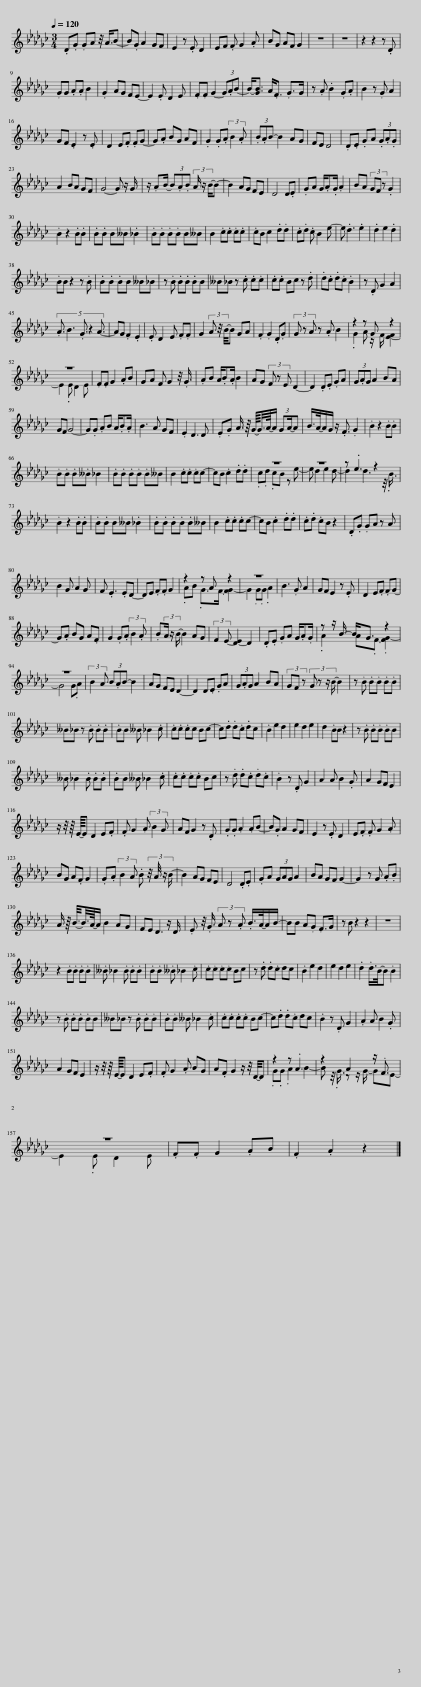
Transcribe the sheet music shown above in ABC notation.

X:1
%%score ( 1 2 )
L:1/8
Q:1/4=120
M:3/4
I:linebreak $
K:Gb
V:1 treble
V:2 treble
V:1
 .D.G .GA z/4 A3/4B- | B.G A2 GF | E2 z .E D2 | EF .F G2 .A | BG AF G2 | %5
 z6 | z6 | z2 z2 z .D |$ .GG .A.A B2 | .G2 AG FE- | %10
 E2 .E D2 E | .F.F G2- (3G.AB- | B-<[GB] A<.F .G>G | z .A .B2 .G.A | B2 z .G A2 |$ %15
 GF .E2 z .E | D2 E.F .FG- | G.A BG AF | .G2 .G.A (3:2:2B2 .A | (3.B.AB- B2 AG | %20
 FE D4 | .D.E .GA (3.G.A.G |$ A2 BA GF | G4- G z/ G/ | z/ .AB/- (3B.A.B (3A/ z/ B/-B- | %25
 B2 AG FE | D4 D.E | .GA G/.A.G/ .A2 | BA (3GF z .G2 |$ .B2 z2 .B.B | %30
 .B.B B__B ._B2 | .B.B .B.B B__B | B2 .c.c .c.c | .cB c2 .d.d | .c.d .c B2 e- | %35
 e .d3 .e2 | .d2 e2 .d2 |$ .BB z2 z .B | .B.B .BB __B_B | z .B .B.B .BB | %40
 __B_B z .c .c.c | .c.c Bc z .d | .d.c .d.c .B2 | z .D G2 A2 |$ (5:4:4.A3/2 B3 .G3/2 A3/2- | %45
 AG .F2 .E2 | .E D2 E .F.F | G2 (3A z/4 B/4-B GA | .F2 .G2 .D.G | (3G z A z .A B2 | %50
 z2 z G z2 |$ z6 | .F.F G2 .AB | GA F G2 z/4 .G3/4 | .AB A/.B.A/ B2 | %55
 AG (3F z E D2- | D2 .D.E .GA | (3G.AG A2 BA |$ GF G4- | G.G .AB A/.B.A/ | %60
 B3 A GF | .E2 D3 D | .E.G A3/4 z/8 G/4-<G/4A/8-A/ (3:2:2GA/-A | B/>A/-A/G/ z/ .F3/2 .G2 | .B2 z2 .B.B |$ %65
 .B.B .B.__B _B2 | .B.B .B.B .B__B | B2 .c.c .cc- | cB .c2 .d.d | z6 | %70
 z6 | z .e3 z2 |$ .B2 z2 .B.B | .B.B B__B ._B2 | .B.B .B.B .B__B | %75
 B2 .c.c .cc- | cB .c2 .d.d | .c.d .cB z2 | .D.G .GA z A |$ B2 G A2 G | %80
 F .E3 .ED- | DE .F.F G2 | z2 z A z2 | z6 | B3 .G A2 | %85
 GF E2 z .E | D2 E.F .FG- |$ G.A BG A.F | G2 .G.A (3:2:2B2 .A | .B(3A/ z/ B/- B2 AG | %90
 (3:2:2F2 E- [D-E]2 D2 | .D.E .GA G/.A.G/ | z z/ B/- B<G z2 |$ z6 | (3:2:2B2 A (3B.AB- B2 | %95
 AG FE D2- | D2 D.E .GA | (3G.AG A2 BA | (3GF z (3:2:4G z z/ B/- B2 | z .B .B.B .B.B |$ %100
 __B_B z .B .B.B | .BB __B _B2 .c | .c.c .cc Bc- | c.d .d.c .dc | .B2 e2 d2 | %105
 e2 d2 e2 | d2 .BB z2 | z .B .B.B .BB |$ __B _B2 .B .B.B | .BB __B _B2 .c | %110
 .c.c .c.c Bc | z .d .d.c .d.c | .B2 z .D G2 | A2 A B2 .G | A2 GF E2 |$ %115
 z/ z/4 z/8 E/8-E D2 E.F | .F G2 .A (3:2:2B2 G | AF G2 z .D | .G.G .A2 .AB- | B.G A2 GF | %120
 E2 z .E D2 | E.F .F G2 .A |$ BG A.F G2 | .G.A (3:2:2B2 A .B (3:2:4z/4 A/4 z/ B/- | B2 AG FE | %125
 D4 .D.E | .GA (3GAG A2 | BA GF G2- | G2 z G .A.B |$ A/ z/8 B3/8-B/4>A/4-A/ B2 AG | %130
 FE D3 z/ D/ | .E z/4 .G3/4 (3A z .A .B/>A/-A/B/- | BB A.G .F>G | z B z2 z2 | z6 |$ %135
 z2 .B.B .B.B | .__B _B2 .B .B.B | .B.B .__B _B2 .c | .c.c .c.c Bc | z .d .d.c dc | %140
 .B2 e2 d2 | e2 d2 e2 | .d2 .d/>B/-B .B2 |$ z .B .B.B .BB | __B_B z .B .B.B | %145
 .B.B __B _B2 .c | .c.c .c.c Bc- | c.d .d.c dc | .B2 z .D G2 | .A2 A B2 .G |$ %150
 A2 GF E2 | z/ z/4 z/8 E/8-E D2 E.F | .F G2 .A BG | A.F G2 z/ z/4 D/4-D | z2 z .A3 | %155
 z2 A2 z/ .F3/2 |$ z6 | .F.F G2 .AB | .F2 .A2 z2 |] %159
V:2
 x6 | x6 | x6 | x6 | x6 | %5
 x6 | x6 | x6 |$ x6 | x6 | %10
 x6 | x6 | x6 | x6 | x6 |$ %15
 x6 | x6 | x6 | x6 | x6 | %20
 x6 | x6 |$ x6 | x6 | x6 | %25
 x6 | x6 | x6 | x6 |$ x6 | %30
 x6 | x6 | x6 | x6 | x6 | %35
 x6 | x6 |$ x6 | x6 | x6 | %40
 x6 | x6 | x6 | x6 |$ x6 | %45
 x6 | x6 | x6 | x6 | x6 | %50
 .G2 A z/ F/- [E-F]2 |$ E2 .E D2 E | x6 | x6 | x6 | %55
 x6 | x6 | x6 |$ x6 | x6 | %60
 x6 | x6 | x6 | x6 | x6 |$ %65
 x6 | x6 | x6 | x6 | .c.d .cB z e- | %70
 e d2 e2 d- | d2 d3 z/4 .B3/4 |$ x6 | x6 | x6 | %75
 x6 | x6 | x6 | x6 |$ x6 | %80
 x6 | x6 | .AB .G>F- [FG-]2 | G2 .G.G .A2 | x6 | %85
 x6 | x6 |$ x6 | x6 | x6 | %90
 x6 | x6 | .A2 A.F- .[FG-]2 |$ G4 G.A | x6 | %95
 x6 | x6 | x6 | x6 | x6 |$ %100
 x6 | x6 | x6 | x6 | x6 | %105
 x6 | x6 | x6 |$ x6 | x6 | %110
 x6 | x6 | x6 | x6 | x6 |$ %115
 x6 | x6 | x6 | x6 | x6 | %120
 x6 | x6 |$ x6 | x6 | x6 | %125
 x6 | x6 | x6 | x6 |$ x6 | %130
 x6 | x6 | x6 | x6 | x6 |$ %135
 x6 | x6 | x6 | x6 | x6 | %140
 x6 | x6 | x6 |$ x6 | x6 | %145
 x6 | x6 | x6 | x6 | x6 |$ %150
 x6 | x6 | x6 | x6 | .G.G .A2 B2- | %155
 B z/4 .G3/4 z z/ G/- GE- |$ E2 .E D2 E | x6 | x6 |] %159
